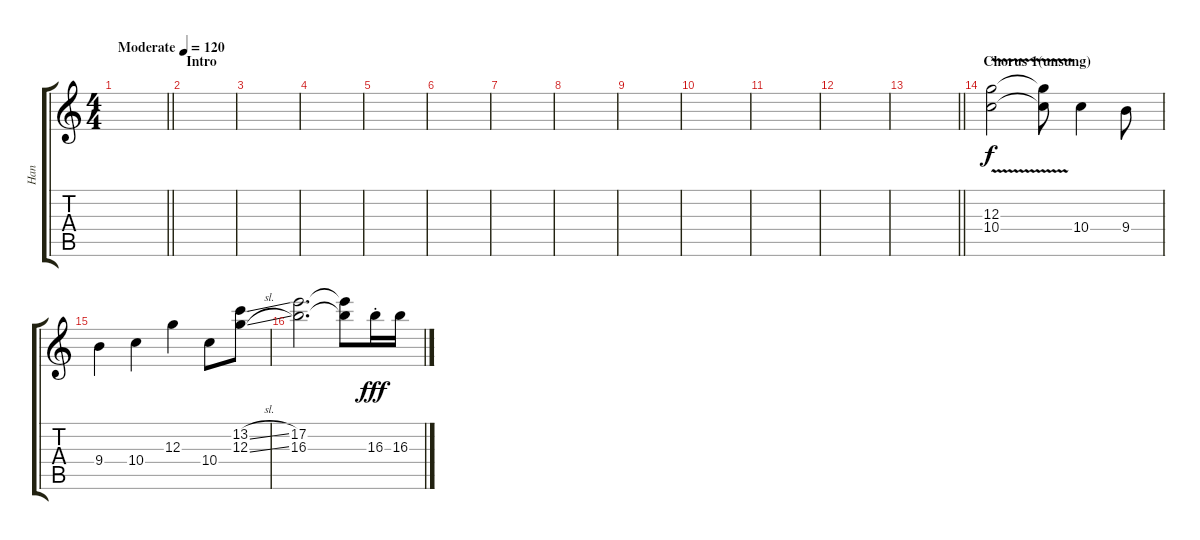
\track ("Han" "Han") {instrument overdrivenguitar}
\staff {score tabs}
\tuning (E4 B3 G3 D3 A2 E2) {hide}
\ts (4 4)
\tempo (120 "Moderate")
\clef g2
\barLineRight lightlight
\ks c
|
\section ("" "Intro")
|
|
|
|
|
|
|
|
|
|
|
\barLineRight lightlight
|
\section ("" "Chorus 1(unsung)")
(12.3{v} 10.4{v}).2 (12.3{v t} 10.4{v t}).8 10.4.4 9.4.8 |
9.4.4 10.4.4 12.3.4 10.4.8 (13.2{sl} 12.3{sl}).8 |
(17.2 16.3).2{d} (17.2{t} 16.3{t}).8{dy f} 16.3{st}.16{dy fff} 16.3.16
